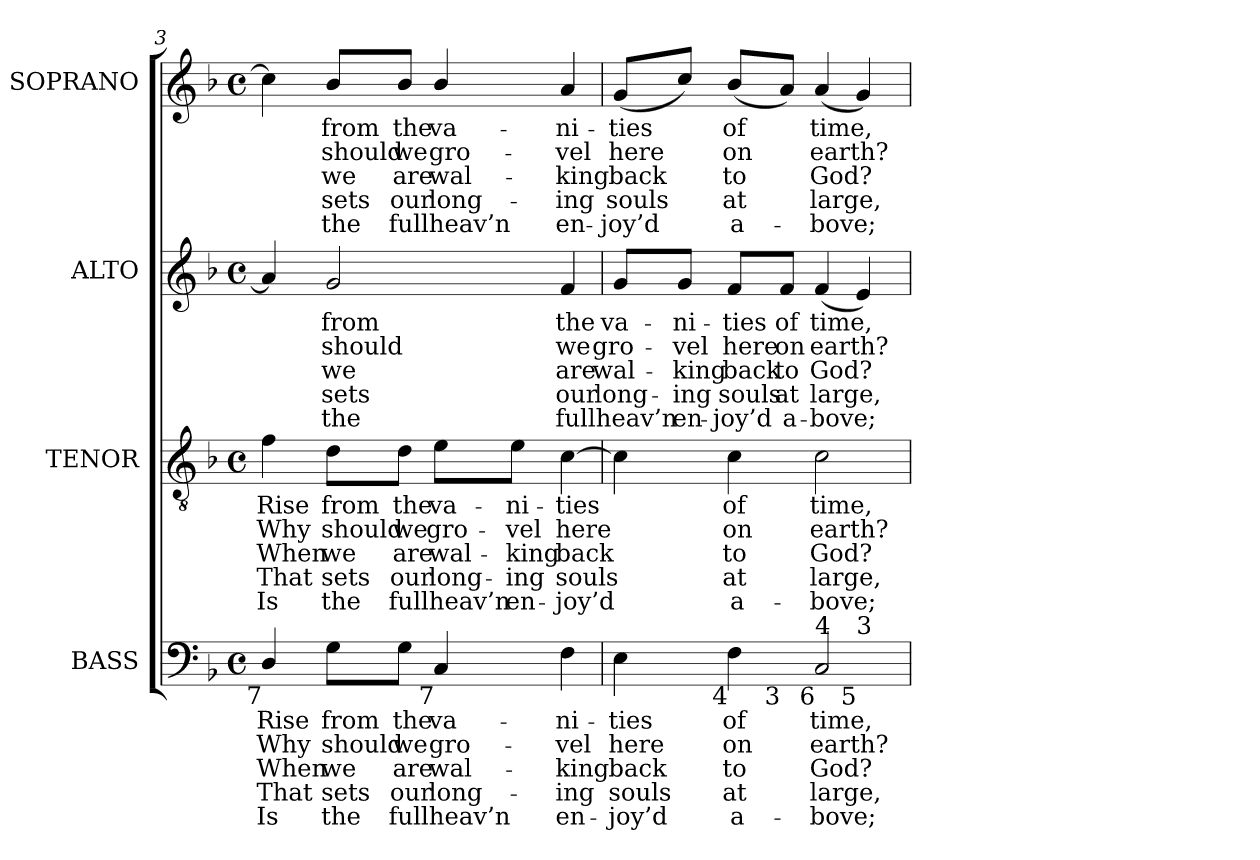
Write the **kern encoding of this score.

**kern	**text	**text	**text	**text	**text	**kern	**text	**text	**text	**text	**text	**kern	**text	**text	**text	**text	**text	**kern	**text	**text	**text	**text	**text
*part4	*part4	*part4	*part4	*part4	*part4	*part3	*part3	*part3	*part3	*part3	*part3	*part2	*part2	*part2	*part2	*part2	*part2	*part1	*part1	*part1	*part1	*part1	*part1
*staff4	*staff4	*staff4	*staff4	*staff4	*staff4	*staff3	*staff3	*staff3	*staff3	*staff3	*staff3	*staff2	*staff2	*staff2	*staff2	*staff2	*staff2	*staff1	*staff1	*staff1	*staff1	*staff1	*staff1
*I"BASS	*	*	*	*	*	*I"TENOR	*	*	*	*	*	*I"ALTO	*	*	*	*	*	*I"SOPRANO	*	*	*	*	*
*I'B.	*	*	*	*	*	*I'T.	*	*	*	*	*	*I'A.	*	*	*	*	*	*I'S.	*	*	*	*	*
*clefF4	*	*	*	*	*	*clefGv2	*	*	*	*	*	*clefG2	*	*	*	*	*	*clefG2	*	*	*	*	*
*	*	*	*	*	*	*ITrd7c12	*	*	*	*	*	*	*	*	*	*	*	*	*	*	*	*	*
*k[b-]	*	*	*	*	*	*k[b-]	*	*	*	*	*	*k[b-]	*	*	*	*	*	*k[b-]	*	*	*	*	*
*F:	*	*	*	*	*	*F:	*	*	*	*	*	*F:	*	*	*	*	*	*F:	*	*	*	*	*
*M4/4	*	*	*	*	*	*M4/4	*	*	*	*	*	*M4/4	*	*	*	*	*	*M4/4	*	*	*	*	*
*met(c)	*	*	*	*	*	*met(c)	*	*	*	*	*	*met(c)	*	*	*	*	*	*met(c)	*	*	*	*	*
=3	=3	=3	=3	=3	=3	=3	=3	=3	=3	=3	=3	=3	=3	=3	=3	=3	=3	=3	=3	=3	=3	=3	=3
!	!LO:LY:b:color=#000000	!LO:LY:b:color=#000000	!LO:LY:b:color=#000000	!LO:LY:b:color=#000000	!LO:LY:b:color=#000000	!	!	!	!	!	!	!	!	!	!	!	!	!	!	!	!	!	!
!LO:TX:b:rj:t=7	!	!	!	!	!	!	!	!	!	!	!	!	!	!	!	!	!	!	!	!	!	!	!
!	!	!	!	!	!	!	!LO:LY:b:color=#000000	!LO:LY:b:color=#000000	!LO:LY:b:color=#000000	!LO:LY:b:color=#000000	!LO:LY:b:color=#000000	!	!	!	!	!	!	!	!	!	!	!	!
4Di/	Rise	Why	When	That	Is	4Fi\	Rise	Why	When	That	Is	4ai/]	.	.	.	.	.	4cci\]	.	.	.	.	.
!	!LO:LY:b:color=#000000	!LO:LY:b:color=#000000	!LO:LY:b:color=#000000	!LO:LY:b:color=#000000	!LO:LY:b:color=#000000	!	!	!	!	!	!	!	!	!	!	!	!	!	!	!	!	!	!
!	!	!	!	!	!	!	!LO:LY:b:color=#000000	!LO:LY:b:color=#000000	!LO:LY:b:color=#000000	!LO:LY:b:color=#000000	!LO:LY:b:color=#000000	!	!	!	!	!	!	!	!	!	!	!	!
!	!	!	!	!	!	!	!	!	!	!	!	!	!LO:LY:b:color=#000000	!LO:LY:b:color=#000000	!LO:LY:b:color=#000000	!LO:LY:b:color=#000000	!LO:LY:b:color=#000000	!	!	!	!	!	!
!	!	!	!	!	!	!	!	!	!	!	!	!	!	!	!	!	!	!	!LO:LY:b:color=#000000	!LO:LY:b:color=#000000	!LO:LY:b:color=#000000	!LO:LY:b:color=#000000	!LO:LY:b:color=#000000
8Gi\L	from	should	we	sets	the	8Di\L	from	should	we	sets	the	2gi/	from	should	we	sets	the	8b-i/L	from	should	we	sets	the
!	!LO:LY:b:color=#000000	!LO:LY:b:color=#000000	!LO:LY:b:color=#000000	!LO:LY:b:color=#000000	!LO:LY:b:color=#000000	!	!	!	!	!	!	!	!	!	!	!	!	!	!	!	!	!	!
!	!	!	!	!	!	!	!LO:LY:b:color=#000000	!LO:LY:b:color=#000000	!LO:LY:b:color=#000000	!LO:LY:b:color=#000000	!LO:LY:b:color=#000000	!	!	!	!	!	!	!	!	!	!	!	!
!	!	!	!	!	!	!	!	!	!	!	!	!	!	!	!	!	!	!	!LO:LY:b:color=#000000	!LO:LY:b:color=#000000	!LO:LY:b:color=#000000	!LO:LY:b:color=#000000	!LO:LY:b:color=#000000
8Gi\J	the	we	are	our	full	8Di\J	the	we	are	our	full	.	.	.	.	.	.	8b-i/J	the	we	are	our	full
!	!LO:LY:b:color=#000000	!LO:LY:b:color=#000000	!LO:LY:b:color=#000000	!LO:LY:b:color=#000000	!LO:LY:b:color=#000000	!	!	!	!	!	!	!	!	!	!	!	!	!	!	!	!	!	!
!	!	!	!	!	!	!	!LO:LY:b:color=#000000	!LO:LY:b:color=#000000	!LO:LY:b:color=#000000	!LO:LY:b:color=#000000	!LO:LY:b:color=#000000	!	!	!	!	!	!	!	!	!	!	!	!
!LO:TX:b:rj:t=7	!	!	!	!	!	!	!	!	!	!	!	!	!	!	!	!	!	!	!	!	!	!	!
!	!	!	!	!	!	!	!	!	!	!	!	!	!	!	!	!	!	!	!LO:LY:b:color=#000000	!LO:LY:b:color=#000000	!LO:LY:b:color=#000000	!LO:LY:b:color=#000000	!LO:LY:b:color=#000000
4Ci/	va-	gro-	wal-	-long-	-heav’n	8Ei\L	va-	gro-	wal-	-long-	-heav’n	.	.	.	.	.	.	4b-i/	va-	gro-	wal-	-long-	-heav’n
!	!	!	!	!	!	!	!LO:LY:b:color=#000000	!LO:LY:b:color=#000000	!LO:LY:b:color=#000000	!LO:LY:b:color=#000000	!LO:LY:b:color=#000000	!	!	!	!	!	!	!	!	!	!	!	!
.	.	.	.	.	.	8Ei\J	-ni-	-vel	king	ing	en-	.	.	.	.	.	.	.	.	.	.	.	.
!	!LO:LY:b:color=#000000	!LO:LY:b:color=#000000	!LO:LY:b:color=#000000	!LO:LY:b:color=#000000	!LO:LY:b:color=#000000	!	!	!	!	!	!	!	!	!	!	!	!	!	!	!	!	!	!
!	!	!	!	!	!	!	!LO:LY:b:color=#000000	!LO:LY:b:color=#000000	!LO:LY:b:color=#000000	!LO:LY:b:color=#000000	!LO:LY:b:color=#000000	!	!	!	!	!	!	!	!	!	!	!	!
!	!	!	!	!	!	!	!	!	!	!	!	!	!LO:LY:b:color=#000000	!LO:LY:b:color=#000000	!LO:LY:b:color=#000000	!LO:LY:b:color=#000000	!LO:LY:b:color=#000000	!	!	!	!	!	!
!	!	!	!	!	!	!	!	!	!	!	!	!	!	!	!	!	!	!	!LO:LY:b:color=#000000	!LO:LY:b:color=#000000	!LO:LY:b:color=#000000	!LO:LY:b:color=#000000	!LO:LY:b:color=#000000
4Fi\	-ni-	-vel	king	ing	en-	[4Ci\	-ties	here	-back	souls	joy’d	4fi/	the	we	are	our	full	4ai/	-ni-	-vel	king	ing	en-
=4	=4	=4	=4	=4	=4	=4	=4	=4	=4	=4	=4	=4	=4	=4	=4	=4	=4	=4	=4	=4	=4	=4	=4
!	!LO:LY:b:color=#000000	!LO:LY:b:color=#000000	!LO:LY:b:color=#000000	!LO:LY:b:color=#000000	!LO:LY:b:color=#000000	!	!	!	!	!	!	!	!	!	!	!	!	!	!	!	!	!	!
!	!	!	!	!	!	!	!	!	!	!	!	!	!LO:LY:b:color=#000000	!LO:LY:b:color=#000000	!LO:LY:b:color=#000000	!LO:LY:b:color=#000000	!LO:LY:b:color=#000000	!	!	!	!	!	!
!LO:TX:b:rj:t=6	!	!	!	!	!	!	!	!	!	!	!	!	!	!	!	!	!	!	!	!	!	!	!
!	!	!	!	!	!	!	!	!	!	!	!	!	!	!	!	!	!	!	!LO:LY:b:color=#000000	!LO:LY:b:color=#000000	!LO:LY:b:color=#000000	!LO:LY:b:color=#000000	!LO:LY:b:color=#000000
*^	*	*	*	*	*	*	*	*	*	*	*	*	*	*	*	*	*	*	*	*	*	*	*
*	*^	*	*	*	*	*	*	*	*	*	*	*	*	*	*	*	*	*	*	*	*	*	*	*
4Ei\	4.ryy	2.ryy	-ties	here	-back	souls	joy’d	4Ci\]	.	.	.	.	.	8gi/L	va-	gro-	wal-	-long-	-heav’n	(8gi/L	-ties	here	-back	souls	joy’d
!	!	!	!	!	!	!	!	!	!	!	!	!	!	!	!LO:LY:b:color=#000000	!LO:LY:b:color=#000000	!LO:LY:b:color=#000000	!LO:LY:b:color=#000000	!LO:LY:b:color=#000000	!	!	!	!	!	!
.	.	.	.	.	.	.	.	.	.	.	.	.	.	8gi/J	-ni-	-vel	king	ing	en-	8cci/J)	.	.	.	.	.
!	!	!	!LO:LY:b:color=#000000	!LO:LY:b:color=#000000	!LO:LY:b:color=#000000	!LO:LY:b:color=#000000	!LO:LY:b:color=#000000	!	!	!	!	!	!	!	!	!	!	!	!	!	!	!	!	!	!
!	!	!	!	!	!	!	!	!	!LO:LY:b:color=#000000	!LO:LY:b:color=#000000	!LO:LY:b:color=#000000	!LO:LY:b:color=#000000	!LO:LY:b:color=#000000	!	!	!	!	!	!	!	!	!	!	!	!
!	!	!	!	!	!	!	!	!	!	!	!	!	!	!	!LO:LY:b:color=#000000	!LO:LY:b:color=#000000	!LO:LY:b:color=#000000	!LO:LY:b:color=#000000	!LO:LY:b:color=#000000	!	!	!	!	!	!
!LO:TX:b:rj:t=4	!	!	!	!	!	!	!	!	!	!	!	!	!	!	!	!	!	!	!	!	!	!	!	!	!
!	!	!	!	!	!	!	!	!	!	!	!	!	!	!	!	!	!	!	!	!	!LO:LY:b:color=#000000	!LO:LY:b:color=#000000	!LO:LY:b:color=#000000	!LO:LY:b:color=#000000	!LO:LY:b:color=#000000
4Fi\	.	.	of	on	to	at	a-	4Ci\	of	on	to	at	a-	8fi/L	-ties	here	-back	souls	joy’d	(8b-i/L	of	on	to	at	a-
!	!LO:TX:b:rj:t=3	!	!	!	!	!	!	!	!	!	!	!	!	!	!	!	!	!	!	!	!	!	!	!	!
!	!	!	!	!	!	!	!	!	!	!	!	!	!	!	!LO:LY:b:color=#000000	!LO:LY:b:color=#000000	!LO:LY:b:color=#000000	!LO:LY:b:color=#000000	!LO:LY:b:color=#000000	!	!	!	!	!	!
.	2ryy	.	.	.	.	.	.	.	.	.	.	.	.	8fi/J	of	on	to	at	a-	8ai/J)	.	.	.	.	.
!	!	!	!LO:LY:b:color=#000000	!LO:LY:b:color=#000000	!LO:LY:b:color=#000000	!LO:LY:b:color=#000000	!LO:LY:b:color=#000000	!	!	!	!	!	!	!	!	!	!	!	!	!	!	!	!	!	!
!	!	!	!	!	!	!	!	!	!LO:LY:b:color=#000000	!LO:LY:b:color=#000000	!LO:LY:b:color=#000000	!LO:LY:b:color=#000000	!LO:LY:b:color=#000000	!	!	!	!	!	!	!	!	!	!	!	!
!	!	!	!	!	!	!	!	!	!	!	!	!	!	!	!LO:LY:b:color=#000000	!LO:LY:b:color=#000000	!LO:LY:b:color=#000000	!LO:LY:b:color=#000000	!LO:LY:b:color=#000000	!	!	!	!	!	!
!LO:TX:b:rj:t=6	!	!	!	!	!	!	!	!	!	!	!	!	!	!	!	!	!	!	!	!	!	!	!	!	!
!LO:TX:t=4	!	!	!	!	!	!	!	!	!	!	!	!	!	!	!	!	!	!	!	!	!	!	!	!	!
!	!	!	!	!	!	!	!	!	!	!	!	!	!	!	!	!	!	!	!	!	!LO:LY:b:color=#000000	!LO:LY:b:color=#000000	!LO:LY:b:color=#000000	!LO:LY:b:color=#000000	!LO:LY:b:color=#000000
2Ci/	.	.	time,	earth?	-God?	large,	bove;	2Ci\	time,	earth?	-God?	large,	bove;	(4fi/	time,	earth?	-God?	large,	bove;	(4ai/	time,	earth?	-God?	large,	bove;
!	!	!LO:TX:b:rj:t=5	!	!	!	!	!	!	!	!	!	!	!	!	!	!	!	!	!	!	!	!	!	!	!
!	!	!LO:TX:t=3	!	!	!	!	!	!	!	!	!	!	!	!	!	!	!	!	!	!	!	!	!	!	!
.	.	4ryy	.	.	.	.	.	.	.	.	.	.	.	4ei/)	.	.	.	.	.	4gi/)	.	.	.	.	.
.	8ryy	.	.	.	.	.	.	.	.	.	.	.	.	.	.	.	.	.	.	.	.	.	.	.	.
*v	*v	*v	*	*	*	*	*	*	*	*	*	*	*	*	*	*	*	*	*	*	*	*	*	*	*
=	=	=	=	=	=	=	=	=	=	=	=	=	=	=	=	=	=	=	=	=	=	=	=
*-	*-	*-	*-	*-	*-	*-	*-	*-	*-	*-	*-	*-	*-	*-	*-	*-	*-	*-	*-	*-	*-	*-	*-
